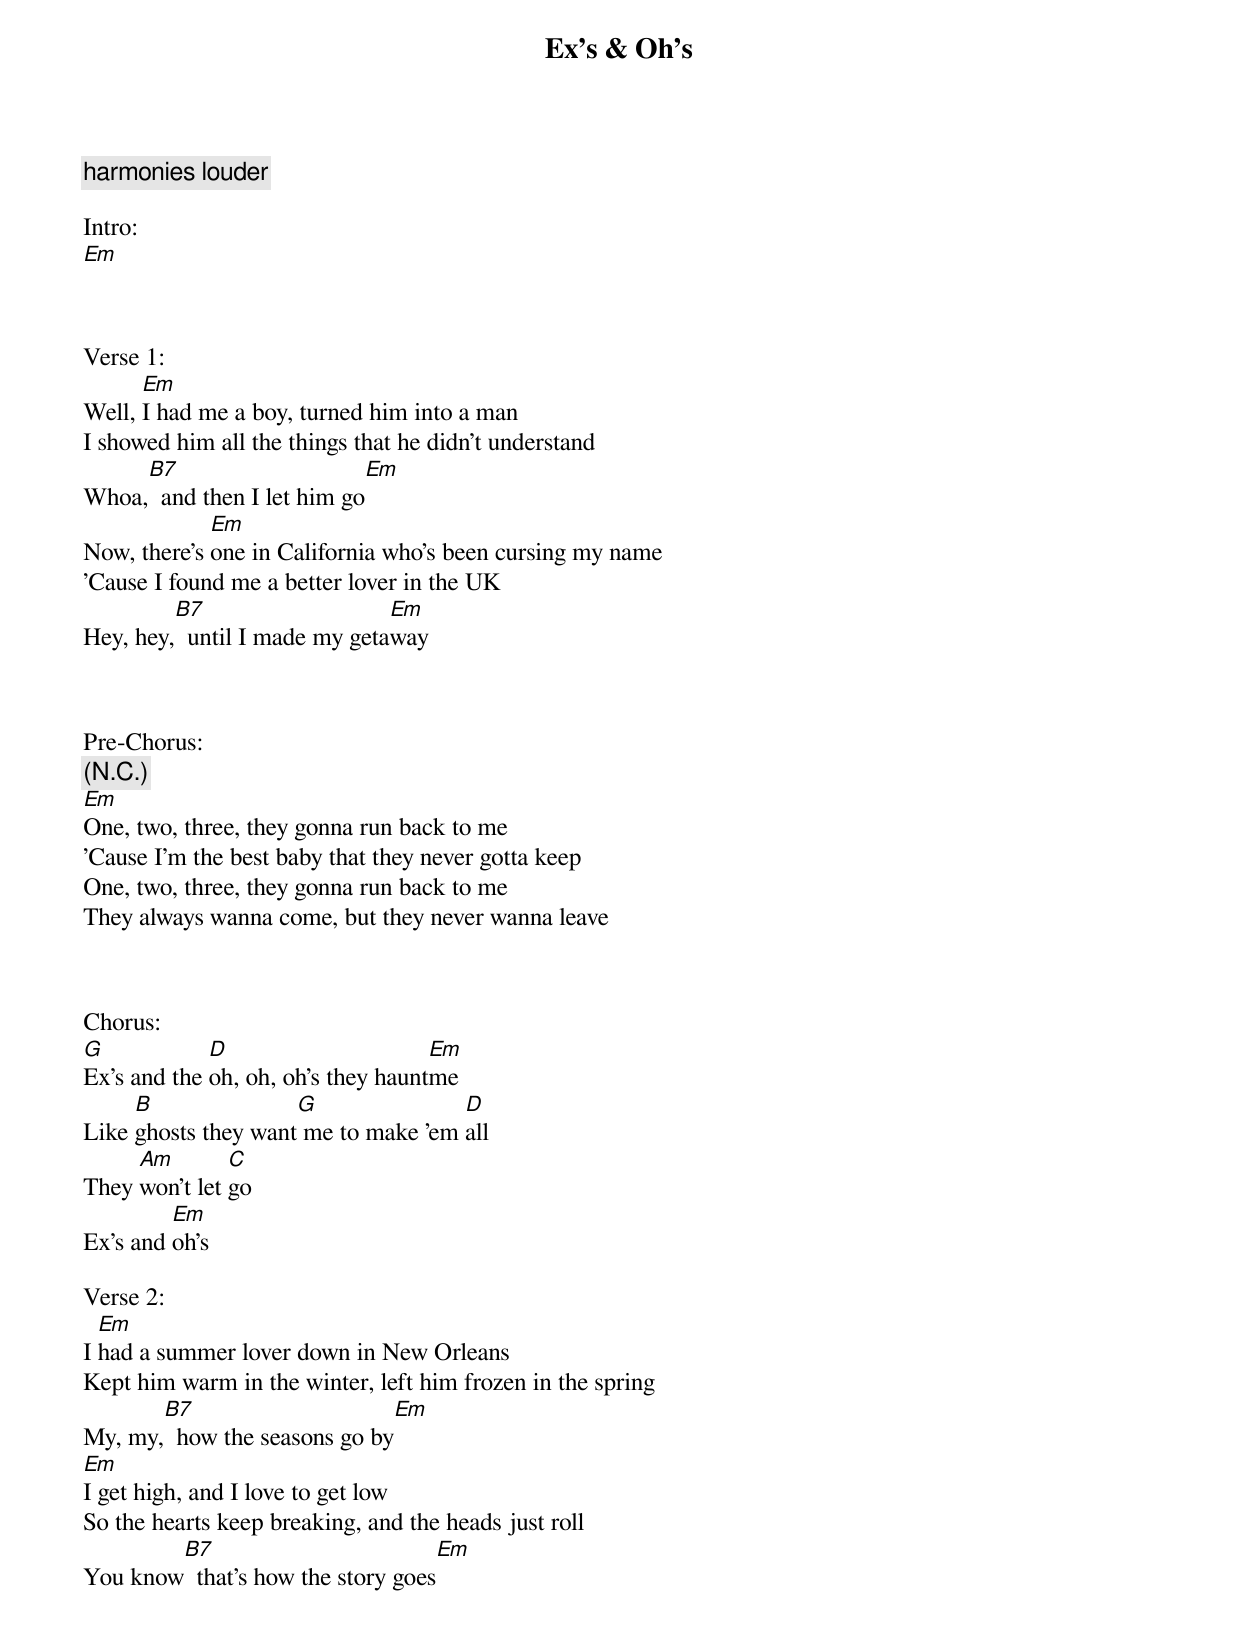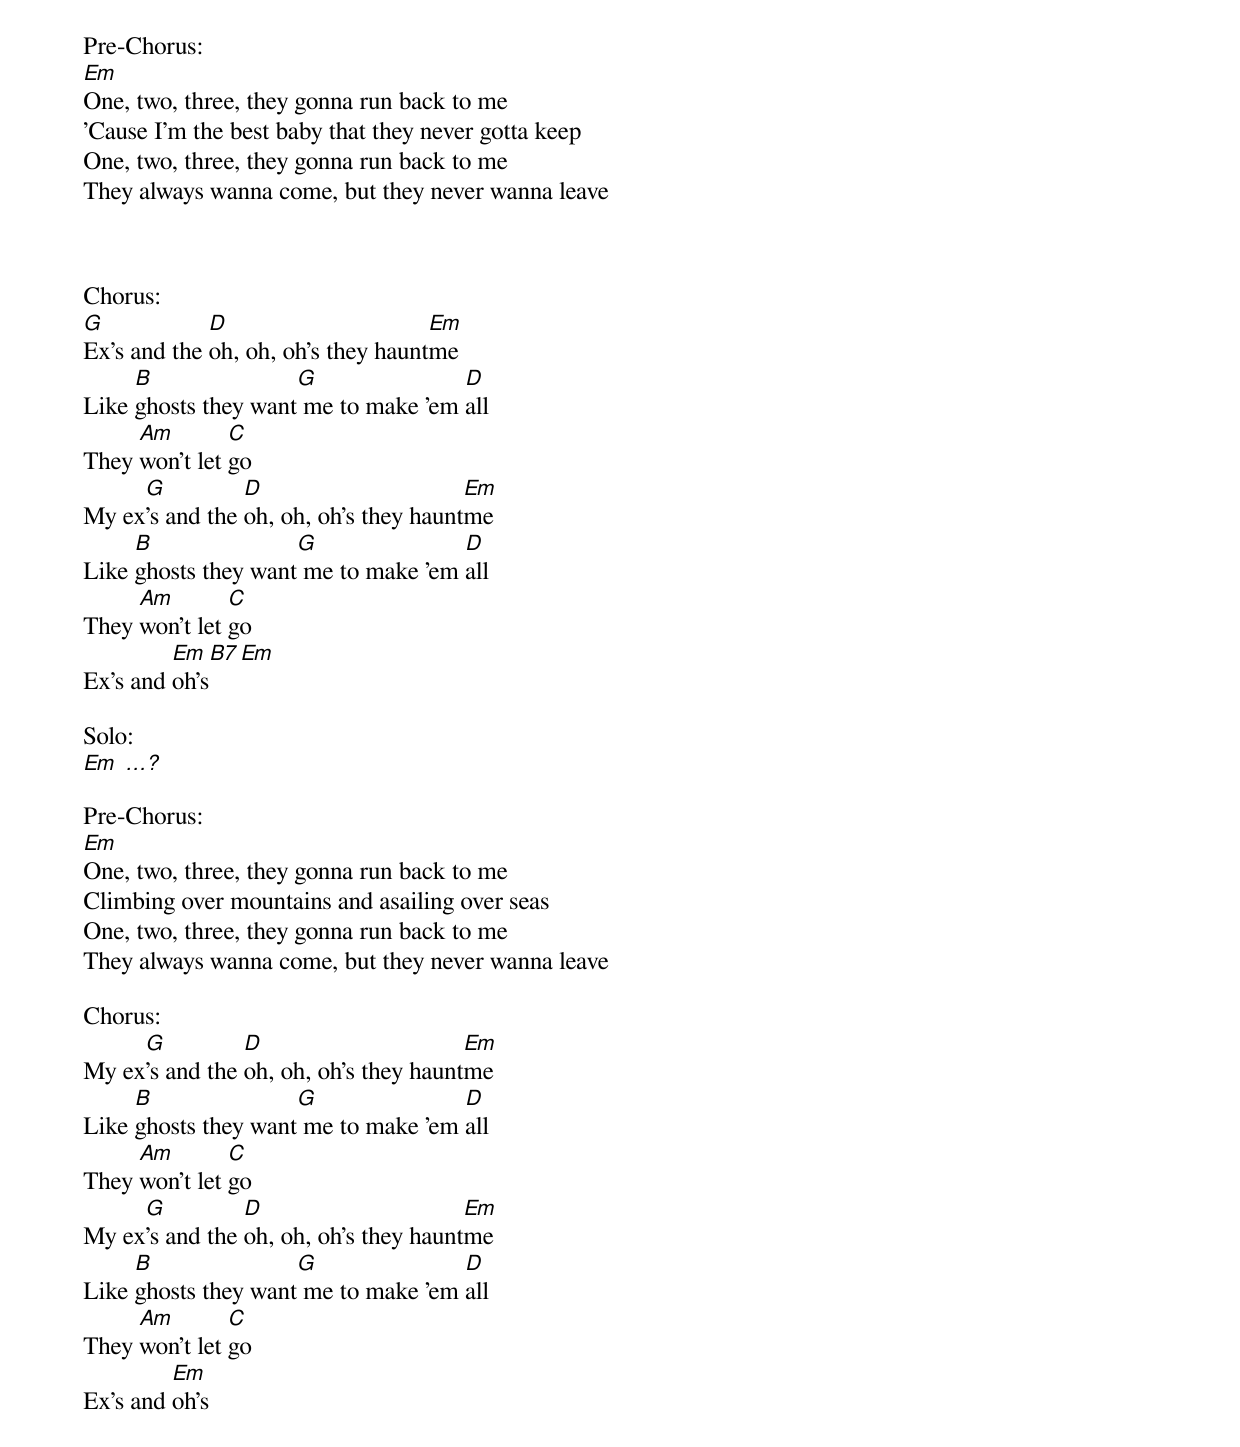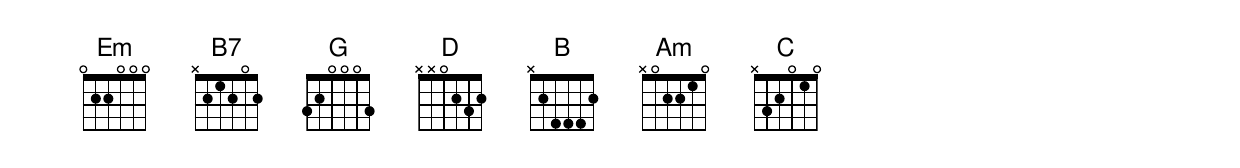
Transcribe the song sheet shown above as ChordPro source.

{title:Ex's & Oh's}
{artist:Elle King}
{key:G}
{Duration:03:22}
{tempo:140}

{c: harmonies louder}

Intro:
[Em]



Verse 1:
Well, [Em]I had me a boy, turned him into a man
I showed him all the things that he didn't understand
Whoa,[B7]  and then I let him go[Em]
Now, there's [Em]one in California who's been cursing my name
'Cause I found me a better lover in the UK
Hey, hey,[B7]  until I made my geta[Em]way



Pre-Chorus:
{c:(N.C.)}
[Em]One, two, three, they gonna run back to me
'Cause I'm the best baby that they never gotta keep
One, two, three, they gonna run back to me
They always wanna come, but they never wanna leave



Chorus:
[G]Ex's and the [D]oh, oh, oh's they haunt[Em]me
Like [B]ghosts they want[G] me to make 'em [D]all
They [Am]won't let [C]go
Ex's and [Em]oh’s

Verse 2:
I [Em]had a summer lover down in New Orleans
Kept him warm in the winter, left him frozen in the spring
My, my,[B7]  how the seasons go by[Em]
[Em]I get high, and I love to get low
So the hearts keep breaking, and the heads just roll
You know[B7]  that's how the story goes[Em]



Pre-Chorus:
[Em]One, two, three, they gonna run back to me
'Cause I'm the best baby that they never gotta keep
One, two, three, they gonna run back to me
They always wanna come, but they never wanna leave



Chorus:
[G]Ex's and the [D]oh, oh, oh's they haunt[Em]me
Like [B]ghosts they want[G] me to make 'em [D]all
They [Am]won't let [C]go
My ex[G]'s and the [D]oh, oh, oh's they haunt[Em]me
Like [B]ghosts they want[G] me to make 'em [D]all
They [Am]won't let [C]go
Ex's and [Em]oh’s[B7][Em]

Solo:
[Em] […?]

Pre-Chorus:
[Em]One, two, three, they gonna run back to me
Climbing over mountains and asailing over seas
One, two, three, they gonna run back to me
They always wanna come, but they never wanna leave

Chorus:
My ex[G]'s and the [D]oh, oh, oh's they haunt[Em]me
Like [B]ghosts they want[G] me to make 'em [D]all
They [Am]won't let [C]go
My ex[G]'s and the [D]oh, oh, oh's they haunt[Em]me
Like [B]ghosts they want[G] me to make 'em [D]all
They [Am]won't let [C]go
Ex's and [Em]oh's
